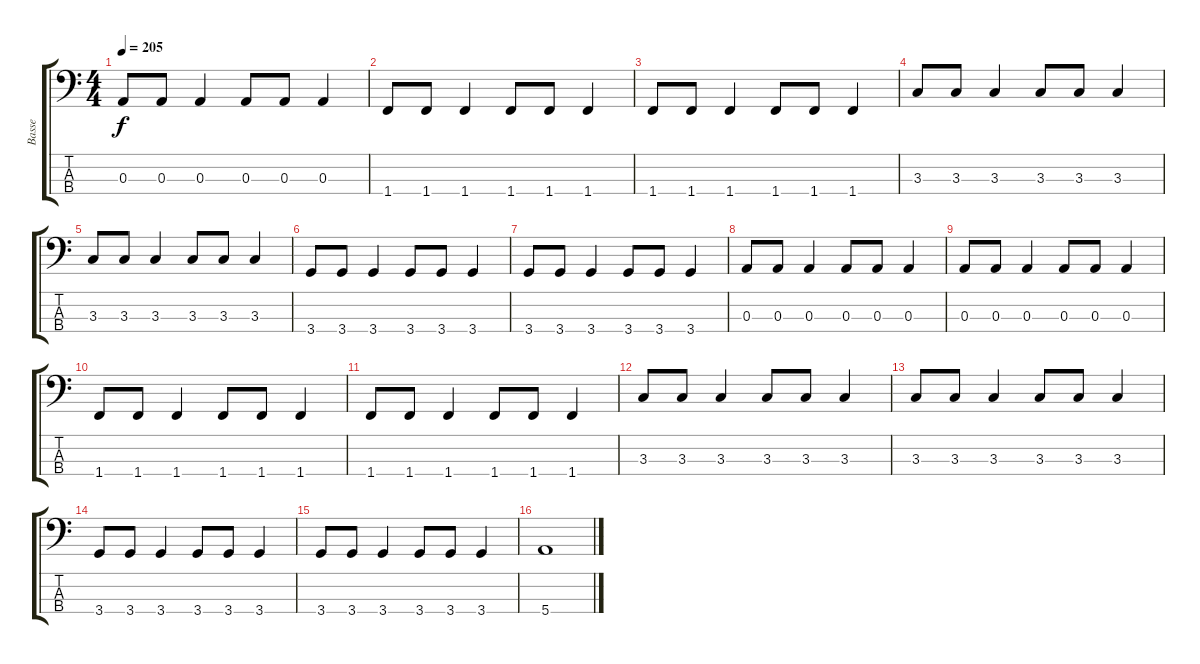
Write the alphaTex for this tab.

\track ("Basse" "Basse") {instrument electricbasspick}
\staff {score tabs}
\tuning (G2 D2 A1 E1) {hide}
\ts (4 4)
\tempo 205
\clef f4
\ks c
0.3.8{dy f} 0.3.8 0.3.4 0.3.8 0.3.8 0.3.4 |
1.4.8 1.4.8 1.4.4 1.4.8 1.4.8 1.4.4 |
1.4.8 1.4.8 1.4.4 1.4.8 1.4.8 1.4.4 |
3.3.8 3.3.8 3.3.4 3.3.8 3.3.8 3.3.4 |
3.3.8 3.3.8 3.3.4 3.3.8 3.3.8 3.3.4 |
3.4.8 3.4.8 3.4.4 3.4.8 3.4.8 3.4.4 |
3.4.8 3.4.8 3.4.4 3.4.8 3.4.8 3.4.4 |
0.3.8 0.3.8 0.3.4 0.3.8 0.3.8 0.3.4 |
0.3.8 0.3.8 0.3.4 0.3.8 0.3.8 0.3.4 |
1.4.8 1.4.8 1.4.4 1.4.8 1.4.8 1.4.4 |
1.4.8 1.4.8 1.4.4 1.4.8 1.4.8 1.4.4 |
3.3.8 3.3.8 3.3.4 3.3.8 3.3.8 3.3.4 |
3.3.8 3.3.8 3.3.4 3.3.8 3.3.8 3.3.4 |
3.4.8 3.4.8 3.4.4 3.4.8 3.4.8 3.4.4 |
3.4.8 3.4.8 3.4.4 3.4.8 3.4.8 3.4.4 |
5.4.1
